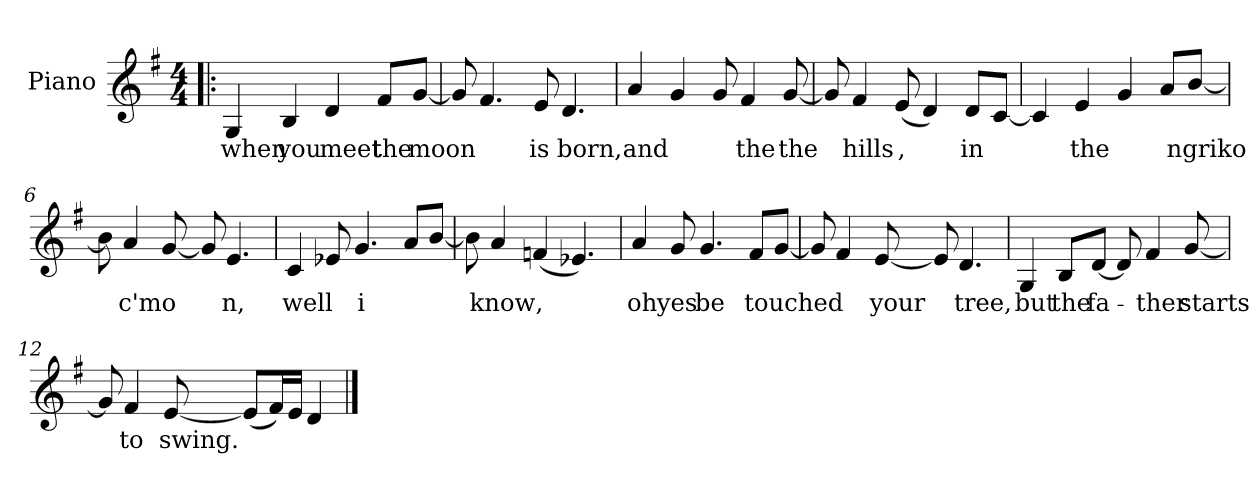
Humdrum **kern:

**kern	**text
*part1	*part1
*staff1	*staff1
*I"Piano	*
*I'Pno.	*
*clefG2	*
*k[f#]	*
*G:	*
*M4/4	*
=1!|:	=1!|:
4G/	when
4B/	you
4d/	meet
8f#/L	the
[8g/J	moon
=2	=2
8g/]	.
4.f#/	--
8e/	is
4.d/	born,
=3	=3
4a/	and
4g/	--
8g/	--
4f#/	the
[8g/	the
=4	=4
8g/]	.
4f#/	hills
(<8e/	-,
4d/)	.
8d/L	in
[8c/J	--
=5	=5
4c/]	.
4e/	the
4g/	--
8a/L	--
[8b/J	ngriko
=6	=6
8b\]	.
4a/	c'mo-
[8g/	--
8g/]	.
4.e/	-n,
=7	=7
4c/	well
8e-X/	--
4.g/	i
8a/L	--
[8b/J	--
=8	=8
8b\]	.
4a/	know
(<4fn/	-,
4.e-X/)	.
=9	=9
4a/	oh
8g/	yes
4.g/	be
8f#/L	touched
[8g/J	--
=10	=10
8g/]	.
4f#/	--
[8e/	your
8e/]	.
4.d/	tree,
=11	=11
4G/	but
8B/L	the
[8d/J	fa-
8d/]	.
4f#/	-ther
[8g/	starts
=12	=12
8g/]	.
4f#/	to
[8e/	swing.
(<8e/L]	.
16f#/L)	.
16e/JJ	.
4d/	.
==	==
*-	*-
